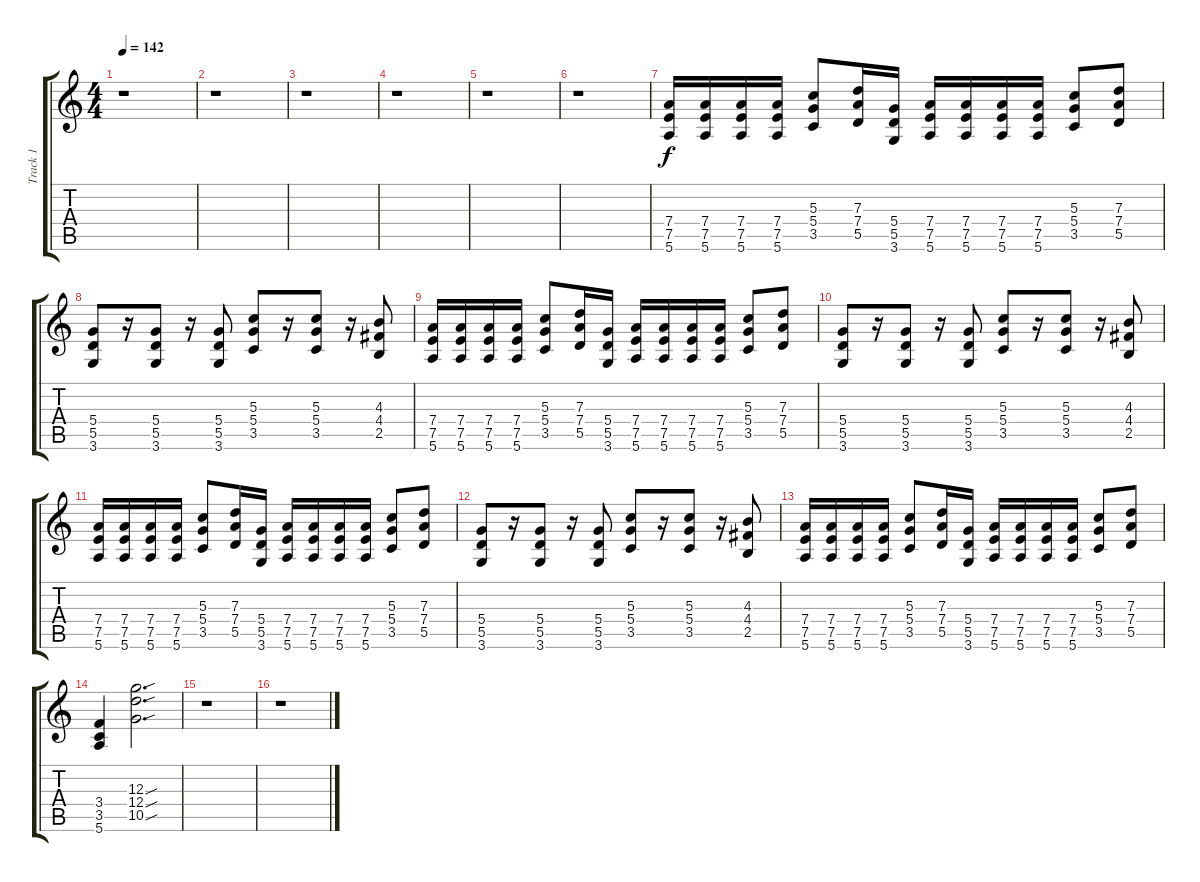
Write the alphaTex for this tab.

\track ("Track 1" "Track 1") {instrument distortionguitar}
\staff {score tabs}
\tuning (E4 B3 G3 D3 A2 E2) {hide}
\ts (4 4)
\tempo 142
\clef g2
\ks c
r.1{dy f} |
r.1 |
r.1 |
r.1 |
r.1 |
r.1 |
(7.4 7.5 5.6).16 (7.4 7.5 5.6).16 (7.4 7.5 5.6).16 (7.4 7.5 5.6).16 (5.3 5.4 3.5).8 (7.3 7.4 5.5).16 (5.4 5.5 3.6).16 (7.4 7.5 5.6).16 (7.4 7.5 5.6).16 (7.4 7.5 5.6).16 (7.4 7.5 5.6).16 (5.3 5.4 3.5).8 (7.3 7.4 5.5).8 |
(5.4 5.5 3.6).8 r.16 (5.4 5.5 3.6).8 r.16 (5.4 5.5 3.6).8 (5.3 5.4 3.5).8 r.16 (5.3 5.4 3.5).8 r.16 (4.3 4.4 2.5).8 |
(7.4 7.5 5.6).16 (7.4 7.5 5.6).16 (7.4 7.5 5.6).16 (7.4 7.5 5.6).16 (5.3 5.4 3.5).8 (7.3 7.4 5.5).16 (5.4 5.5 3.6).16 (7.4 7.5 5.6).16 (7.4 7.5 5.6).16 (7.4 7.5 5.6).16 (7.4 7.5 5.6).16 (5.3 5.4 3.5).8 (7.3 7.4 5.5).8 |
(5.4 5.5 3.6).8 r.16 (5.4 5.5 3.6).8 r.16 (5.4 5.5 3.6).8 (5.3 5.4 3.5).8 r.16 (5.3 5.4 3.5).8 r.16 (4.3 4.4 2.5).8 |
(7.4 7.5 5.6).16 (7.4 7.5 5.6).16 (7.4 7.5 5.6).16 (7.4 7.5 5.6).16 (5.3 5.4 3.5).8 (7.3 7.4 5.5).16 (5.4 5.5 3.6).16 (7.4 7.5 5.6).16 (7.4 7.5 5.6).16 (7.4 7.5 5.6).16 (7.4 7.5 5.6).16 (5.3 5.4 3.5).8 (7.3 7.4 5.5).8 |
(5.4 5.5 3.6).8 r.16 (5.4 5.5 3.6).8 r.16 (5.4 5.5 3.6).8 (5.3 5.4 3.5).8 r.16 (5.3 5.4 3.5).8 r.16 (4.3 4.4 2.5).8 |
(7.4 7.5 5.6).16 (7.4 7.5 5.6).16 (7.4 7.5 5.6).16 (7.4 7.5 5.6).16 (5.3 5.4 3.5).8 (7.3 7.4 5.5).16 (5.4 5.5 3.6).16 (7.4 7.5 5.6).16 (7.4 7.5 5.6).16 (7.4 7.5 5.6).16 (7.4 7.5 5.6).16 (5.3 5.4 3.5).8 (7.3 7.4 5.5).8 |
(3.4 3.5 5.6).4 (12.3{sou} 12.4{sou} 10.5{sou}).2{d} |
r.1 |
r.1
